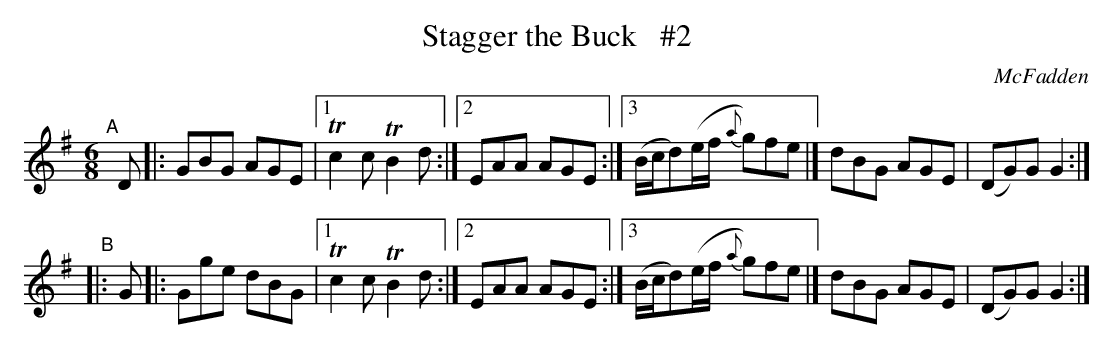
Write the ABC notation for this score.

X:1
T: Stagger the Buck   #2
O: McFadden
M: 6/8
L: 1/8
K: G
"^A"[|] D |:\
GBG AGE |[1 Tc2c TB2d \
       :|[2  EAA  AGE \
       :|[3 (B/c/d)(e/f/ {a}g)fe |] dBG AGE | (DG)G G2 :|
"^B"|: G |:\
Gge dBG |[1 Tc2c TB2d \
       :|[2  EAA  AGE \
       :|[3 (B/c/d)(e/f/ {a}g)fe |] dBG AGE | (DG)G G2 :|
